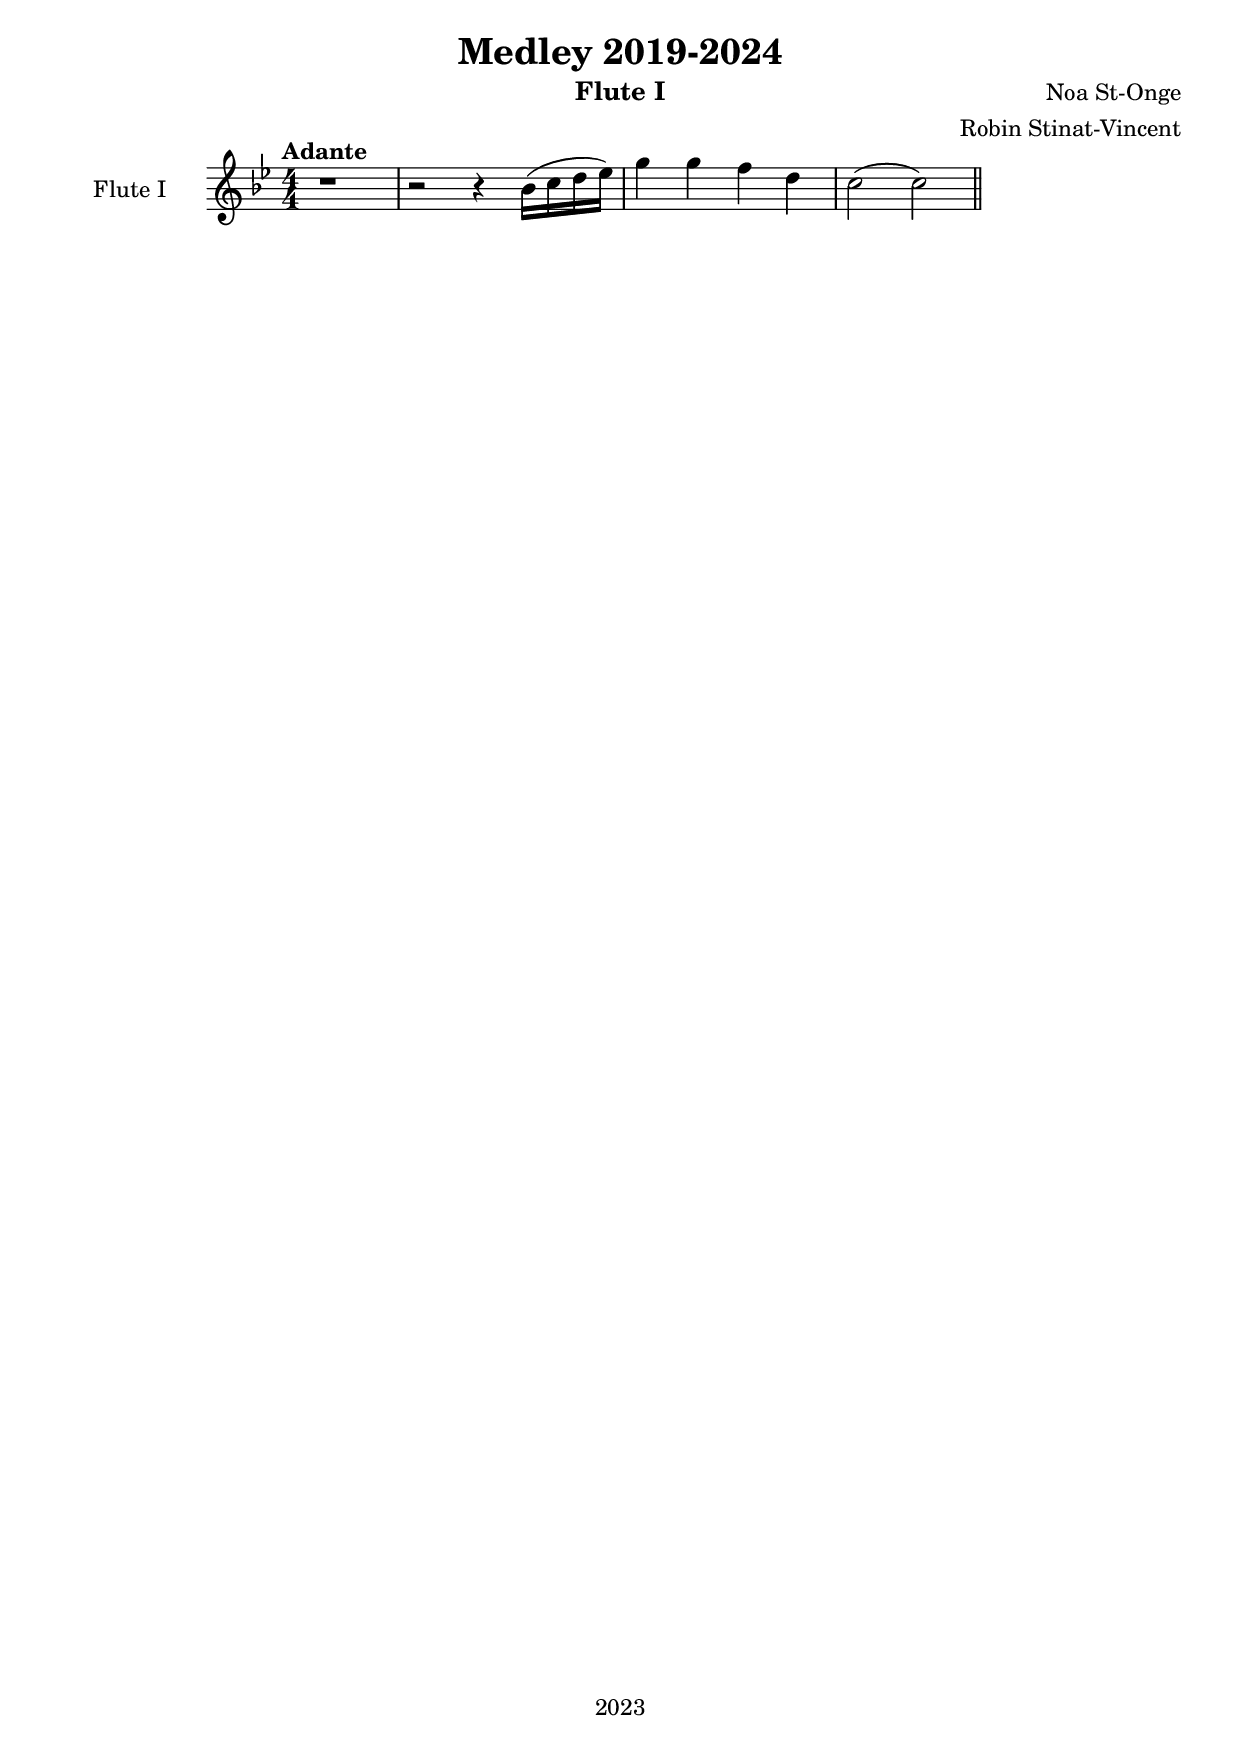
fluteI_COTNT = \relative c'' {
  r1
  r2 r4 bes16 (c16 d16 es16)
  g4 g4 f4 d4
  c2 (c2)
}

scoreAFluteI = \relative c'' {
  \key bes \major
  \numericTimeSignature
  \time 4/4
  \tempo "Adante"
  \fluteI_COTNT

  \section
}

scoreAFluteIPart = \new Staff \with {
  instrumentName = "Flute I"
  shortInstrumentName = "Fl. I"
  midiInstrument = "flute"
} \scoreAFluteI

\book {
  \bookOutputName "FluteI"
  \header {
    title = "Medley 2019-2024"
    composer = "Noa St-Onge"
    arranger = "Robin Stinat-Vincent"
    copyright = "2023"
    instrument = "Flute I"
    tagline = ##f
  }
  \score {
    <<
      \scoreAFluteIPart
    >>
    \layout {
      indent = 25
      short-indent = 20
    }

    \midi {
      \tempo 4=92
    }
  }
}